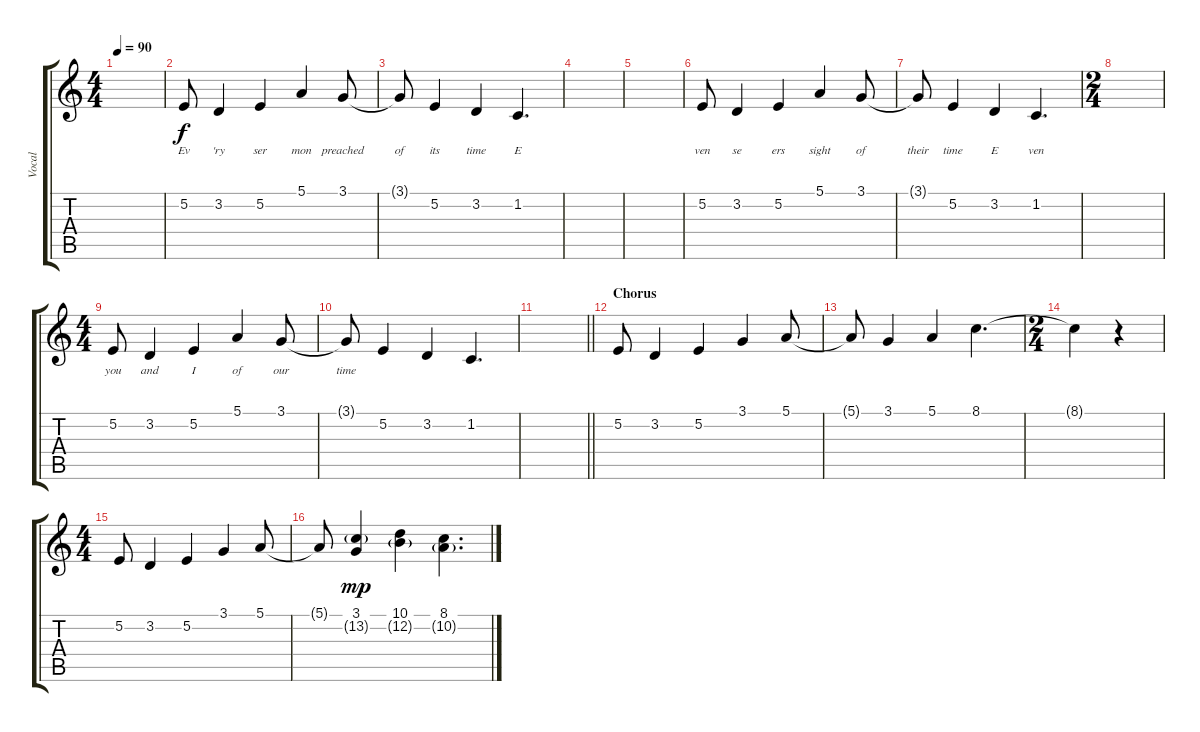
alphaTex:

\track ("Vocal" "Vocal") {instrument acousticgrandpiano}
\staff {score tabs}
\tuning (E4 B3 G3 D3 A2 E2) {hide}
\ts (4 4)
\tempo 90
\clef g2
\ks c
|
5.2.8{lyrics (0 "Ev") lyrics (1 "") lyrics (2 "") lyrics (3 "") lyrics (4 "")} 3.2.4{lyrics (0 "'ry") lyrics (1 "") lyrics (2 "") lyrics (3 "") lyrics (4 "")} 5.2.4{lyrics (0 "ser") lyrics (1 "") lyrics (2 "") lyrics (3 "") lyrics (4 "")} 5.1.4{lyrics (0 "mon") lyrics (1 "") lyrics (2 "") lyrics (3 "") lyrics (4 "")} 3.1.8{lyrics (0 "preached") lyrics (1 "") lyrics (2 "") lyrics (3 "") lyrics (4 "")} |
3.1{t}.8{lyrics (0 "of") lyrics (1 "") lyrics (2 "") lyrics (3 "") lyrics (4 "")} 5.2.4{lyrics (0 "its") lyrics (1 "") lyrics (2 "") lyrics (3 "") lyrics (4 "")} 3.2.4{lyrics (0 "time") lyrics (1 "") lyrics (2 "") lyrics (3 "") lyrics (4 "")} 1.2.4{d lyrics (0 "E") lyrics (1 "") lyrics (2 "") lyrics (3 "") lyrics (4 "")} |
|
|
5.2.8{lyrics (0 "ven") lyrics (1 "") lyrics (2 "") lyrics (3 "") lyrics (4 "")} 3.2.4{lyrics (0 "se") lyrics (1 "") lyrics (2 "") lyrics (3 "") lyrics (4 "")} 5.2.4{lyrics (0 "ers") lyrics (1 "") lyrics (2 "") lyrics (3 "") lyrics (4 "")} 5.1.4{lyrics (0 "sight") lyrics (1 "") lyrics (2 "") lyrics (3 "") lyrics (4 "")} 3.1.8{lyrics (0 "of") lyrics (1 "") lyrics (2 "") lyrics (3 "") lyrics (4 "")} |
3.1{t}.8{lyrics (0 "their") lyrics (1 "") lyrics (2 "") lyrics (3 "") lyrics (4 "")} 5.2.4{lyrics (0 "time") lyrics (1 "") lyrics (2 "") lyrics (3 "") lyrics (4 "")} 3.2.4{lyrics (0 "E") lyrics (1 "") lyrics (2 "") lyrics (3 "") lyrics (4 "")} 1.2.4{d lyrics (0 "ven") lyrics (1 "") lyrics (2 "") lyrics (3 "") lyrics (4 "")} |
\ts (2 4)
|
\ts (4 4)
5.2.8{lyrics (0 "you") lyrics (1 "") lyrics (2 "") lyrics (3 "") lyrics (4 "")} 3.2.4{lyrics (0 "and") lyrics (1 "") lyrics (2 "") lyrics (3 "") lyrics (4 "")} 5.2.4{lyrics (0 "I") lyrics (1 "") lyrics (2 "") lyrics (3 "") lyrics (4 "")} 5.1.4{lyrics (0 "of") lyrics (1 "") lyrics (2 "") lyrics (3 "") lyrics (4 "")} 3.1.8{lyrics (0 "our") lyrics (1 "") lyrics (2 "") lyrics (3 "") lyrics (4 "")} |
3.1{t}.8{lyrics (0 "time") lyrics (1 "") lyrics (2 "") lyrics (3 "") lyrics (4 "")} 5.2.4 3.2.4 1.2.4{d} |
\barLineRight lightlight
|
\section ("" "Chorus")
5.2.8 3.2.4 5.2.4 3.1.4 5.1.8 |
5.1{t}.8 3.1.4 5.1.4 8.1.4{d} |
\ts (2 4)
8.1{t}.4 r.4 |
\ts (4 4)
5.2.8 3.2.4 5.2.4 3.1.4 5.1.8 |
5.1{t}.8 (3.1 13.2{g}).4{dy mp} (10.1 12.2{g}).4 (8.1 10.2{g}).4{d}
